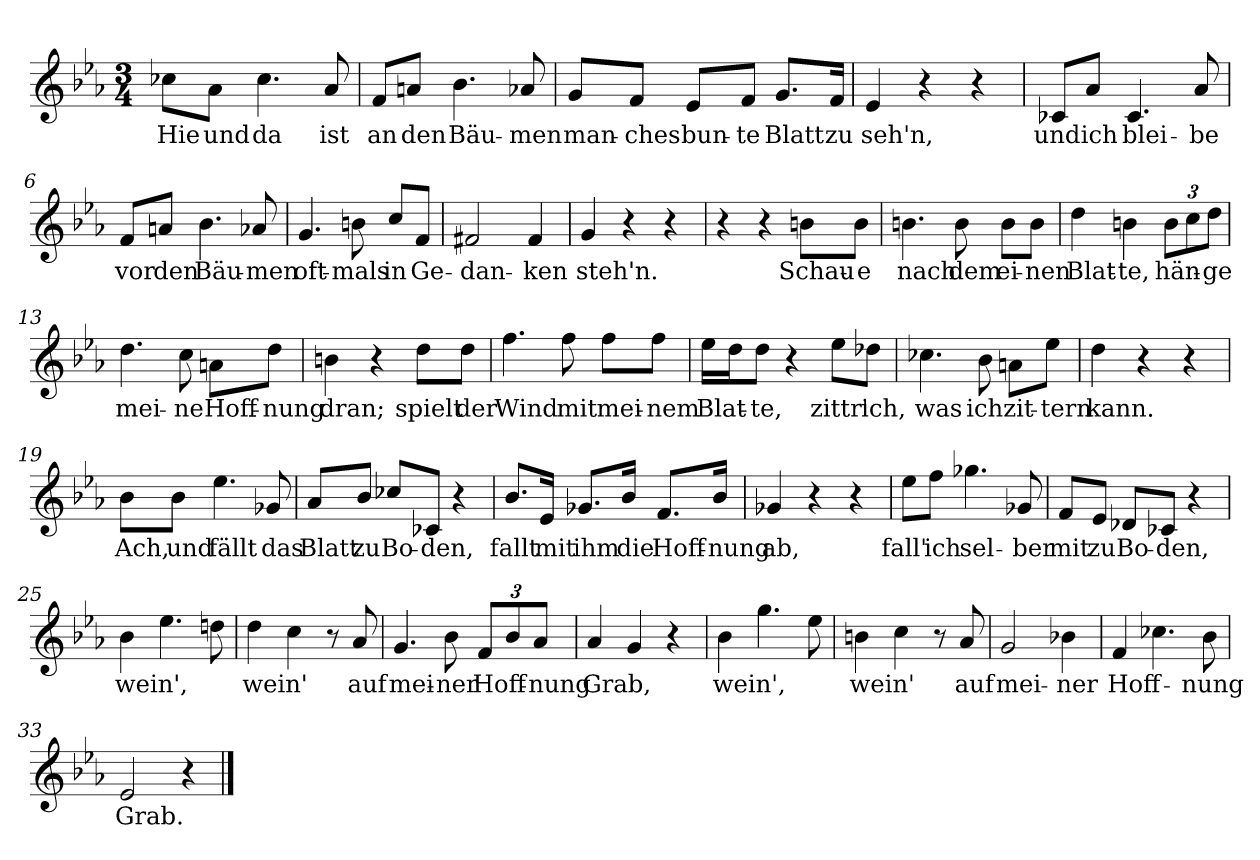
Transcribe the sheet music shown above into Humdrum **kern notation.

**kern	**text
*part1	*part1
*staff1	*staff1
*clefG2	*
*k[b-e-a-]	*
*M3/4	*
=1	=1
!	!LO:LY:b
8cc-X\L	Hie
!	!LO:LY:b
8a-\J	und
!	!LO:LY:b
4.cc-\	da
!	!LO:LY:b
8a-/	ist
=2	=2
!	!LO:LY:b
8f/L	an
!	!LO:LY:b
8an/J	den
!	!LO:LY:b
4.b-\	Bäu-
!	!LO:LY:b
8a-X/	-men
=3	=3
!	!LO:LY:b
8g/L	man-
!	!LO:LY:b
8f/J	-ches
!	!LO:LY:b
8e-/L	bun-
!	!LO:LY:b
8f/J	-te
!	!LO:LY:b
8.g/L	Blatt
!	!LO:LY:b
16f/Jk	zu
=4	=4
!	!LO:LY:b
4e-/	seh'n,
4r	.
4r	.
=5	=5
!	!LO:LY:b
8c-X/L	und
!	!LO:LY:b
8a-/J	ich
!	!LO:LY:b
4.c-/	blei-
!	!LO:LY:b
8a-/	-be
=6	=6
!	!LO:LY:b
8f/L	vor
!	!LO:LY:b
8an/J	den
!	!LO:LY:b
4.b-\	Bäu-
!	!LO:LY:b
8a-X/	-men
!!LO:LB:g=z
=7	=7
!	!LO:LY:b
4.g/	oft-
!	!LO:LY:b
8bn\	-mals
!	!LO:LY:b
8cc/L	in
!	!LO:LY:b
8f/J	Ge-
=8	=8
!	!LO:LY:b
2f#X/	-dan-
!	!LO:LY:b
4f#/	-ken
=9	=9
!	!LO:LY:b
4g/	steh'n.
4r	.
4r	.
=10	=10
4r	.
4r	.
!	!LO:LY:b
8bn\L	Schau-
!	!LO:LY:b
8b\J	-e
=11	=11
!	!LO:LY:b
4.bn\	nach
!	!LO:LY:b
8b\	dem
!	!LO:LY:b
8b\L	ei-
!	!LO:LY:b
8b\J	-nen
=12	=12
!	!LO:LY:b
4dd\	Blat-
!	!LO:LY:b
4bn\	-te,
!	!LO:LY:b
12b\L	hän-
12cc\	.
!	!LO:LY:b
12dd\J	-ge
=13	=13
!	!LO:LY:b
4.dd\	mei-
!	!LO:LY:b
8cc\	-ne
!	!LO:LY:b
8an\L	Hoff-
!	!LO:LY:b
8dd\J	-nung
=14	=14
!	!LO:LY:b
4bn\	dran;
4r	.
!	!LO:LY:b
8dd\L	spielt
!	!LO:LY:b
8dd\J	der
!!LO:LB:g=z
=15	=15
!	!LO:LY:b
4.ff\	Wind
!	!LO:LY:b
8ff\	mit
!	!LO:LY:b
8ff\L	mei-
!	!LO:LY:b
8ff\J	-nem
=16	=16
!	!LO:LY:b
16ee-\LL	Blat-
16dd\J	.
!	!LO:LY:b
8dd\J	-te,
4r	.
!	!LO:LY:b
8ee-\L	zittr'
!	!LO:LY:b
8dd-X\J	ich,
=17	=17
!	!LO:LY:b
4.cc-X\	was
!	!LO:LY:b
8b-\	ich
!	!LO:LY:b
8an\L	zit-
!	!LO:LY:b
8ee-\J	-tern
=18	=18
!	!LO:LY:b
4dd\	kann.
4r	.
4r	.
=19	=19
!	!LO:LY:b
8b-\L	Ach,
!	!LO:LY:b
8b-\J	und
!	!LO:LY:b
4.ee-\	fällt
!	!LO:LY:b
8g-X/	das
=20	=20
!	!LO:LY:b
8a-/L	Blatt
!	!LO:LY:b
8b-/J	zu
!	!LO:LY:b
8cc-X/L	Bo-
!	!LO:LY:b
8c-X/J	-den,
4r	.
!!LO:LB:g=z
=21	=21
!	!LO:LY:b
8.b-/L	fallt
!	!LO:LY:b
16e-/Jk	mit
!	!LO:LY:b
8.g-X/L	ihm
!	!LO:LY:b
16b-/Jk	die
!	!LO:LY:b
8.f/L	Hoff-
!	!LO:LY:b
16b-/Jk	-nung
=22	=22
!	!LO:LY:b
4g-X/	ab,
4r	.
4r	.
=23	=23
!	!LO:LY:b
8ee-\L	fall'
!	!LO:LY:b
8ff\J	ich
!	!LO:LY:b
4.gg-X\	sel-
!	!LO:LY:b
8g-X/	-ber
=24	=24
!	!LO:LY:b
8f/L	mit
!	!LO:LY:b
8e-/J	zu
!	!LO:LY:b
8d-X/L	Bo-
!	!LO:LY:b
8c-X/J	-den,
4r	.
=25	=25
!	!LO:LY:b
4b-\	wein',
4.ee-\	.
8ddn\	.
=26	=26
!	!LO:LY:b
4dd\	wein'
4cc\	.
8r	.
!	!LO:LY:b
8a-/	auf
=27	=27
!	!LO:LY:b
4.g/	mei-
!	!LO:LY:b
8b-\	-ner
!	!LO:LY:b
12f/L	Hoff-
12b-/	.
!	!LO:LY:b
12a-/J	-nung
!!LO:LB:g=z
=28	=28
!	!LO:LY:b
4a-/	Grab,
4g/	.
4r	.
=29	=29
!	!LO:LY:b
4b-\	wein',
4.gg\	.
8ee-\	.
=30	=30
!	!LO:LY:b
4bn\	wein'
4cc\	.
8r	.
!	!LO:LY:b
8a-/	auf
=31	=31
!	!LO:LY:b
2g/	mei-
!	!LO:LY:b
4b-X\	-ner
=32	=32
!	!LO:LY:b
4f/	Hoff-
4.cc-X\	.
!	!LO:LY:b
8b-\	-nung
=33	=33
!	!LO:LY:b
2e-/	Grab.
4r	.
==	==
*-	*-
